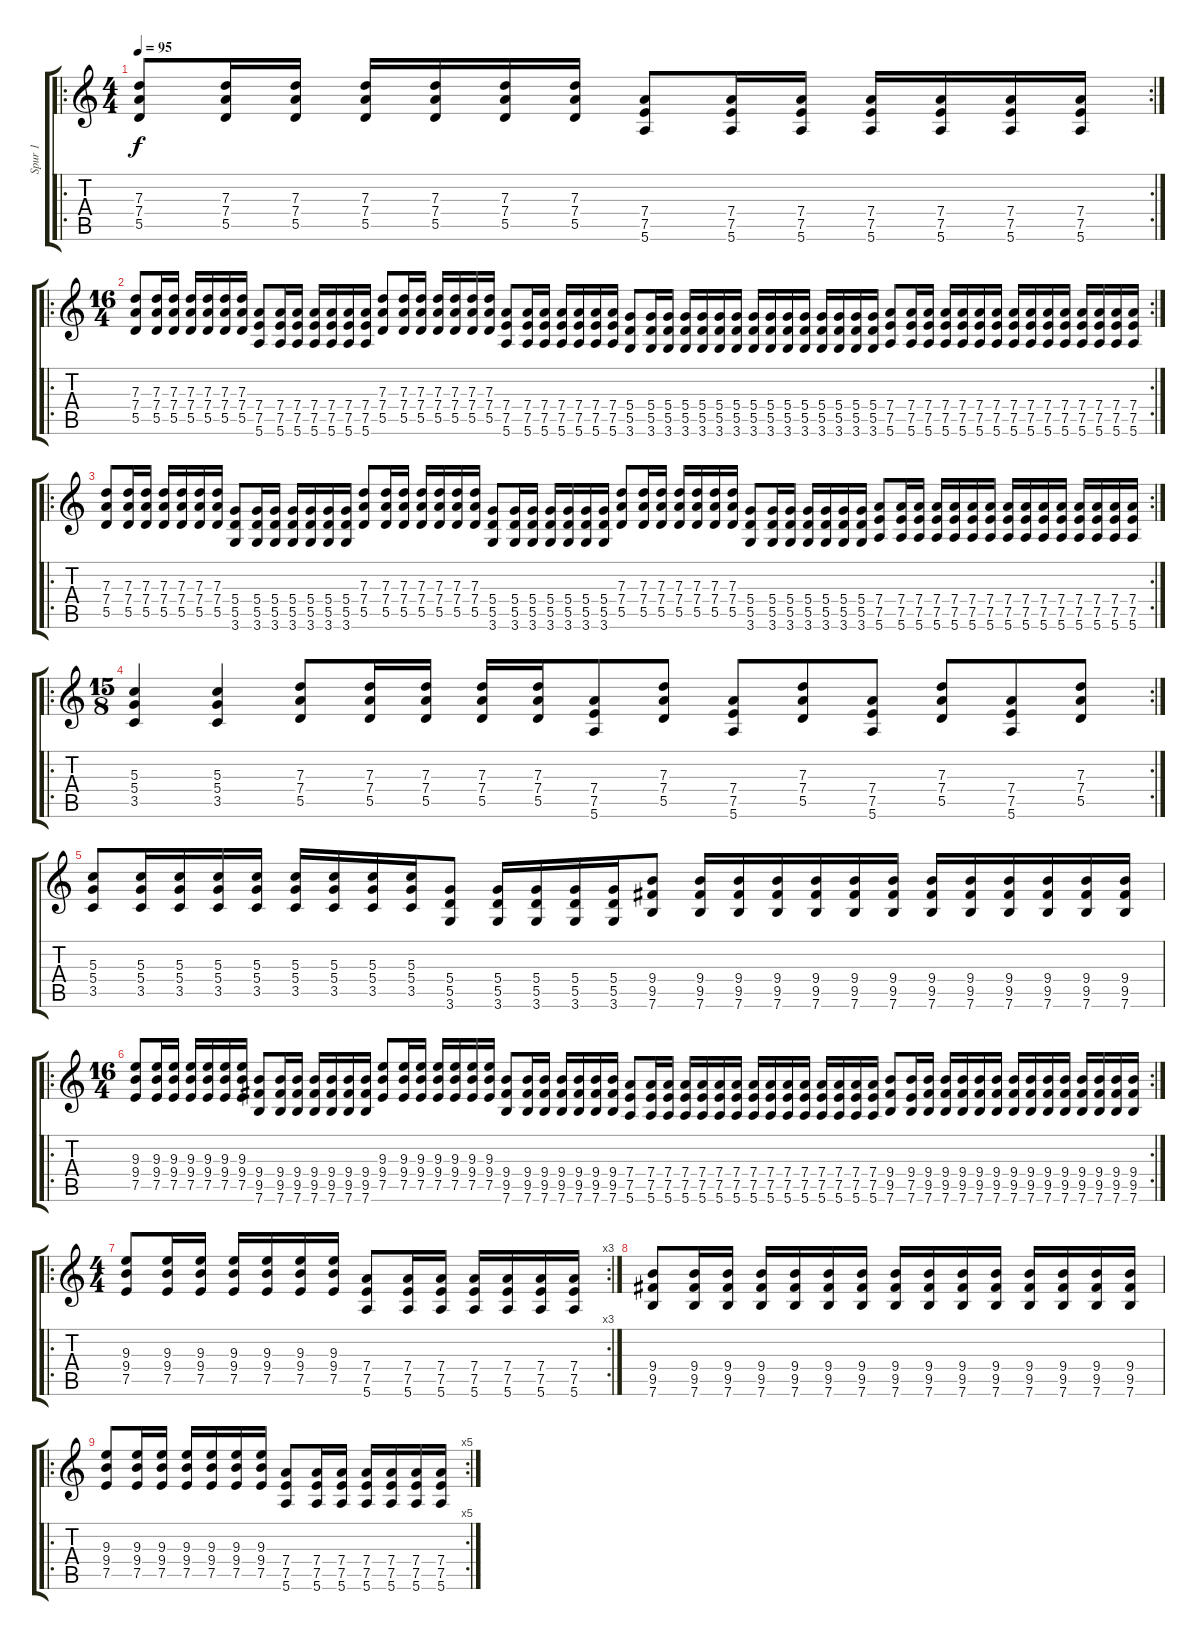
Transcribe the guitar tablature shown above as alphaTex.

\track ("Spur 1" "Spur 1") {instrument distortionguitar}
\staff {score tabs}
\tuning (E4 B3 G3 D3 A2 E2) {hide}
\ro
\rc 2
\ts (4 4)
\tempo 95
\clef g2
\ks c
(7.3 7.4 5.5).8{dy f instrument distortionguitar} (7.3 7.4 5.5).16 (7.3 7.4 5.5).16 (7.3 7.4 5.5).16 (7.3 7.4 5.5).16 (7.3 7.4 5.5).16 (7.3 7.4 5.5).16 (7.4 7.5 5.6).8 (7.4 7.5 5.6).16 (7.4 7.5 5.6).16 (7.4 7.5 5.6).16 (7.4 7.5 5.6).16 (7.4 7.5 5.6).16 (7.4 7.5 5.6).16 |
\ro
\rc 2
\ts (16 4)
(7.3 7.4 5.5).8 (7.3 7.4 5.5).16 (7.3 7.4 5.5).16 (7.3 7.4 5.5).16 (7.3 7.4 5.5).16 (7.3 7.4 5.5).16 (7.3 7.4 5.5).16 (7.4 7.5 5.6).8 (7.4 7.5 5.6).16 (7.4 7.5 5.6).16 (7.4 7.5 5.6).16 (7.4 7.5 5.6).16 (7.4 7.5 5.6).16 (7.4 7.5 5.6).16 (7.3 7.4 5.5).8 (7.3 7.4 5.5).16 (7.3 7.4 5.5).16 (7.3 7.4 5.5).16 (7.3 7.4 5.5).16 (7.3 7.4 5.5).16 (7.3 7.4 5.5).16 (7.4 7.5 5.6).8 (7.4 7.5 5.6).16 (7.4 7.5 5.6).16 (7.4 7.5 5.6).16 (7.4 7.5 5.6).16 (7.4 7.5 5.6).16 (7.4 7.5 5.6).16 (5.4 5.5 3.6).8 (5.4 5.5 3.6).16 (5.4 5.5 3.6).16 (5.4 5.5 3.6).16 (5.4 5.5 3.6).16 (5.4 5.5 3.6).16 (5.4 5.5 3.6).16 (5.4 5.5 3.6).16 (5.4 5.5 3.6).16 (5.4 5.5 3.6).16 (5.4 5.5 3.6).16 (5.4 5.5 3.6).16 (5.4 5.5 3.6).16 (5.4 5.5 3.6).16 (5.4 5.5 3.6).16 (7.4 7.5 5.6).8 (7.4 7.5 5.6).16 (7.4 7.5 5.6).16 (7.4 7.5 5.6).16 (7.4 7.5 5.6).16 (7.4 7.5 5.6).16 (7.4 7.5 5.6).16 (7.4 7.5 5.6).16 (7.4 7.5 5.6).16 (7.4 7.5 5.6).16 (7.4 7.5 5.6).16 (7.4 7.5 5.6).16 (7.4 7.5 5.6).16 (7.4 7.5 5.6).16 (7.4 7.5 5.6).16 |
\ro
\rc 2
(7.3 7.4 5.5).8 (7.3 7.4 5.5).16 (7.3 7.4 5.5).16 (7.3 7.4 5.5).16 (7.3 7.4 5.5).16 (7.3 7.4 5.5).16 (7.3 7.4 5.5).16 (5.4 5.5 3.6).8 (5.4 5.5 3.6).16 (5.4 5.5 3.6).16 (5.4 5.5 3.6).16 (5.4 5.5 3.6).16 (5.4 5.5 3.6).16 (5.4 5.5 3.6).16 (7.3 7.4 5.5).8 (7.3 7.4 5.5).16 (7.3 7.4 5.5).16 (7.3 7.4 5.5).16 (7.3 7.4 5.5).16 (7.3 7.4 5.5).16 (7.3 7.4 5.5).16 (5.4 5.5 3.6).8 (5.4 5.5 3.6).16 (5.4 5.5 3.6).16 (5.4 5.5 3.6).16 (5.4 5.5 3.6).16 (5.4 5.5 3.6).16 (5.4 5.5 3.6).16 (7.3 7.4 5.5).8 (7.3 7.4 5.5).16 (7.3 7.4 5.5).16 (7.3 7.4 5.5).16 (7.3 7.4 5.5).16 (7.3 7.4 5.5).16 (7.3 7.4 5.5).16 (5.4 5.5 3.6).8 (5.4 5.5 3.6).16 (5.4 5.5 3.6).16 (5.4 5.5 3.6).16 (5.4 5.5 3.6).16 (5.4 5.5 3.6).16 (5.4 5.5 3.6).16 (7.4 7.5 5.6).8 (7.4 7.5 5.6).16 (7.4 7.5 5.6).16 (7.4 7.5 5.6).16 (7.4 7.5 5.6).16 (7.4 7.5 5.6).16 (7.4 7.5 5.6).16 (7.4 7.5 5.6).16 (7.4 7.5 5.6).16 (7.4 7.5 5.6).16 (7.4 7.5 5.6).16 (7.4 7.5 5.6).16 (7.4 7.5 5.6).16 (7.4 7.5 5.6).16 (7.4 7.5 5.6).16 |
\ro
\rc 2
\ts (15 8)
(5.3 5.4 3.5).4 (5.3 5.4 3.5).4 (7.3 7.4 5.5).8 (7.3 7.4 5.5).16 (7.3 7.4 5.5).16 (7.3 7.4 5.5).16 (7.3 7.4 5.5).16 (7.4 7.5 5.6).8 (7.3 7.4 5.5).8 (7.4 7.5 5.6).8 (7.3 7.4 5.5).8 (7.4 7.5 5.6).8 (7.3 7.4 5.5).8 (7.4 7.5 5.6).8 (7.3 7.4 5.5).8 |
(5.3 5.4 3.5).8 (5.3 5.4 3.5).16 (5.3 5.4 3.5).16 (5.3 5.4 3.5).16 (5.3 5.4 3.5).16 (5.3 5.4 3.5).16 (5.3 5.4 3.5).16 (5.3 5.4 3.5).16 (5.3 5.4 3.5).16 (5.4 5.5 3.6).8 (5.4 5.5 3.6).16 (5.4 5.5 3.6).16 (5.4 5.5 3.6).16 (5.4 5.5 3.6).16 (9.4 9.5 7.6).8 (9.4 9.5 7.6).16 (9.4 9.5 7.6).16 (9.4 9.5 7.6).16 (9.4 9.5 7.6).16 (9.4 9.5 7.6).16 (9.4 9.5 7.6).16 (9.4 9.5 7.6).16 (9.4 9.5 7.6).16 (9.4 9.5 7.6).16 (9.4 9.5 7.6).16 (9.4 9.5 7.6).16 (9.4 9.5 7.6).16 |
\ro
\rc 2
\ts (16 4)
(9.3 9.4 7.5).8 (9.3 9.4 7.5).16 (9.3 9.4 7.5).16 (9.3 9.4 7.5).16 (9.3 9.4 7.5).16 (9.3 9.4 7.5).16 (9.3 9.4 7.5).16 (9.4 9.5 7.6).8 (9.4 9.5 7.6).16 (9.4 9.5 7.6).16 (9.4 9.5 7.6).16 (9.4 9.5 7.6).16 (9.4 9.5 7.6).16 (9.4 9.5 7.6).16 (9.3 9.4 7.5).8 (9.3 9.4 7.5).16 (9.3 9.4 7.5).16 (9.3 9.4 7.5).16 (9.3 9.4 7.5).16 (9.3 9.4 7.5).16 (9.3 9.4 7.5).16 (9.4 9.5 7.6).8 (9.4 9.5 7.6).16 (9.4 9.5 7.6).16 (9.4 9.5 7.6).16 (9.4 9.5 7.6).16 (9.4 9.5 7.6).16 (9.4 9.5 7.6).16 (7.4 7.5 5.6).8 (7.4 7.5 5.6).16 (7.4 7.5 5.6).16 (7.4 7.5 5.6).16 (7.4 7.5 5.6).16 (7.4 7.5 5.6).16 (7.4 7.5 5.6).16 (7.4 7.5 5.6).16 (7.4 7.5 5.6).16 (7.4 7.5 5.6).16 (7.4 7.5 5.6).16 (7.4 7.5 5.6).16 (7.4 7.5 5.6).16 (7.4 7.5 5.6).16 (7.4 7.5 5.6).16 (9.4 9.5 7.6).8 (9.4 7.5 7.6).16 (9.4 9.5 7.6).16 (9.4 9.5 7.6).16 (9.4 9.5 7.6).16 (9.4 9.5 7.6).16 (9.4 9.5 7.6).16 (9.4 9.5 7.6).16 (9.4 9.5 7.6).16 (9.4 9.5 7.6).16 (9.4 9.5 7.6).16 (9.4 9.5 7.6).16 (9.4 9.5 7.6).16 (9.4 9.5 7.6).16 (9.4 9.5 7.6).16 |
\ro
\rc 3
\ts (4 4)
(9.3 9.4 7.5).8 (9.3 9.4 7.5).16 (9.3 9.4 7.5).16 (9.3 9.4 7.5).16 (9.3 9.4 7.5).16 (9.3 9.4 7.5).16 (9.3 9.4 7.5).16 (7.4 7.5 5.6).8 (7.4 7.5 5.6).16 (7.4 7.5 5.6).16 (7.4 7.5 5.6).16 (7.4 7.5 5.6).16 (7.4 7.5 5.6).16 (7.4 7.5 5.6).16 |
(9.4 9.5 7.6).8 (9.4 9.5 7.6).16 (9.4 9.5 7.6).16 (9.4 9.5 7.6).16 (9.4 9.5 7.6).16 (9.4 9.5 7.6).16 (9.4 9.5 7.6).16 (9.4 9.5 7.6).16 (9.4 9.5 7.6).16 (9.4 9.5 7.6).16 (9.4 9.5 7.6).16 (9.4 9.5 7.6).16 (9.4 9.5 7.6).16 (9.4 9.5 7.6).16 (9.4 9.5 7.6).16 |
\ro
\rc 5
(9.3 9.4 7.5).8 (9.3 9.4 7.5).16 (9.3 9.4 7.5).16 (9.3 9.4 7.5).16 (9.3 9.4 7.5).16 (9.3 9.4 7.5).16 (9.3 9.4 7.5).16 (7.4 7.5 5.6).8 (7.4 7.5 5.6).16 (7.4 7.5 5.6).16 (7.4 7.5 5.6).16 (7.4 7.5 5.6).16 (7.4 7.5 5.6).16 (7.4 7.5 5.6).16
